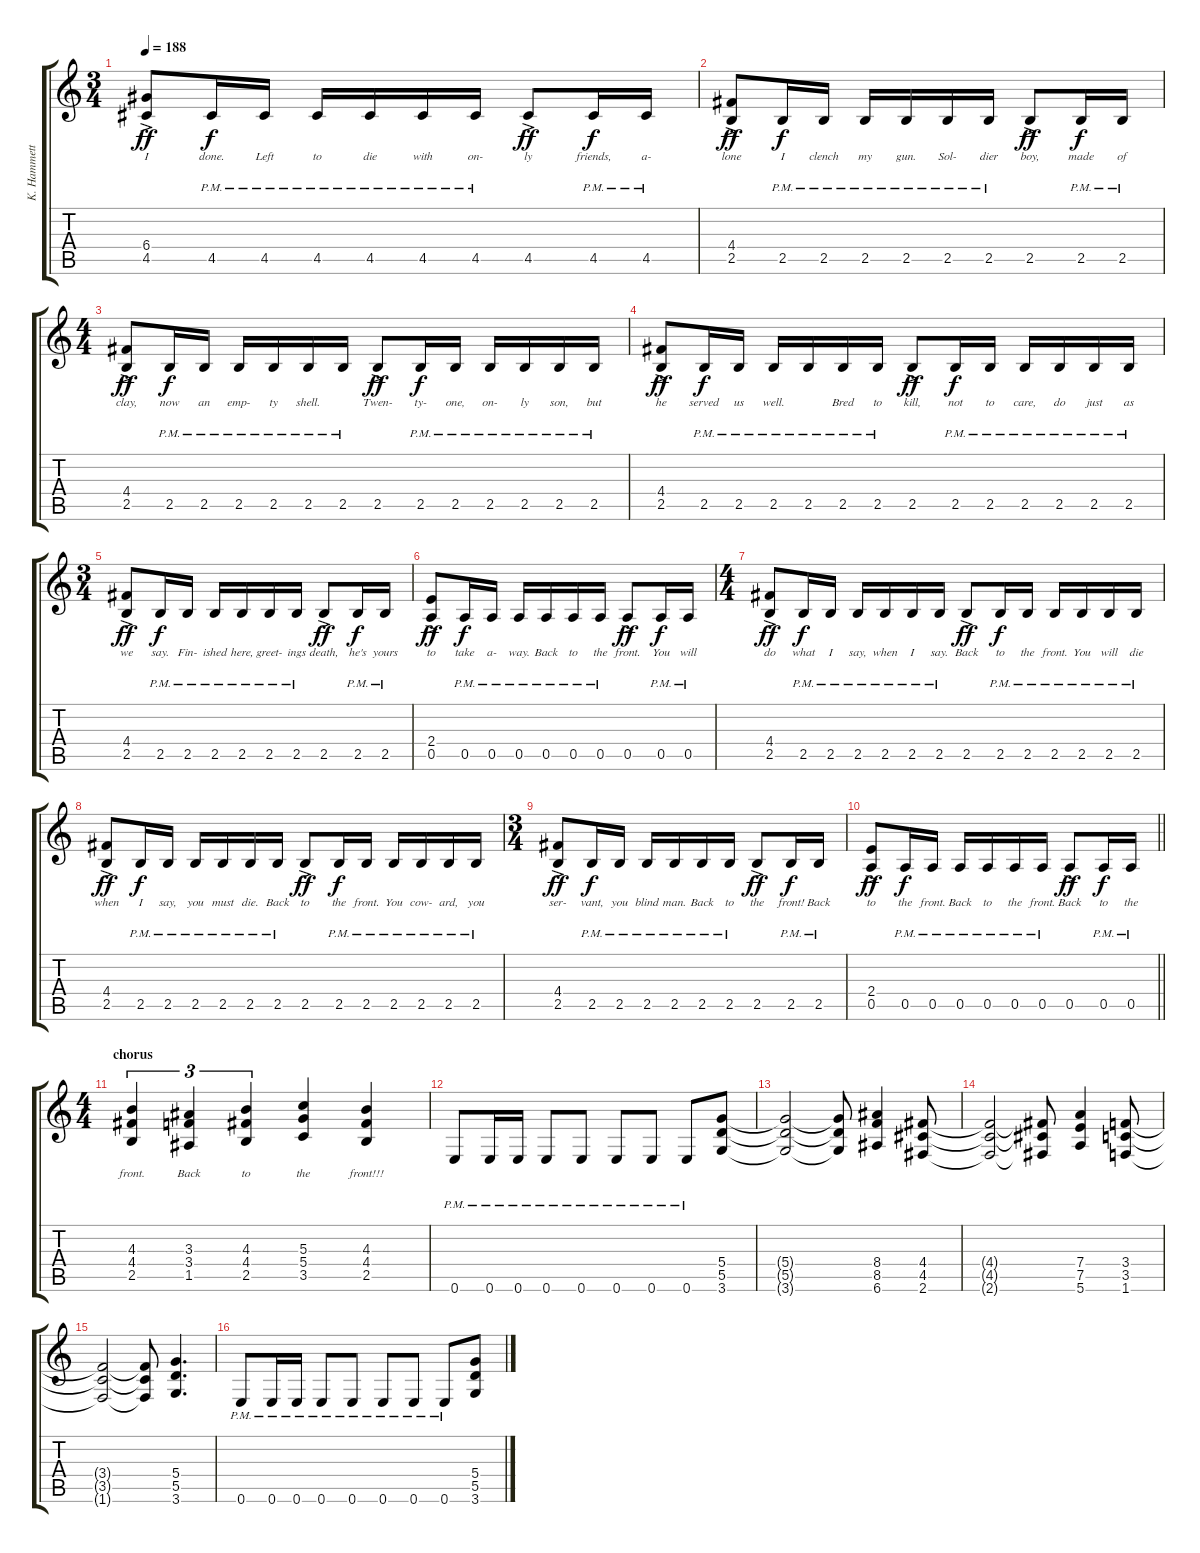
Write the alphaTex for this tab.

\track ("K. Hammett - Rhythm guitar" "K. Hammett") {instrument distortionguitar}
\staff {score tabs}
\tuning (E4 B3 G3 D3 A2 E2) {hide}
\ts (3 4)
\tempo 188
\clef g2
\ks c
(6.4{ac} 4.5{ac}).8{lyrics (0 "I") lyrics (1 "") lyrics (2 "") lyrics (3 "") lyrics (4 "") dy ff} 4.5{pm}.16{lyrics (0 "done.") lyrics (1 "") lyrics (2 "") lyrics (3 "") lyrics (4 "") dy f} 4.5{pm}.16{lyrics (0 "Left") lyrics (1 "") lyrics (2 "") lyrics (3 "") lyrics (4 "")} 4.5{pm}.16{lyrics (0 "to") lyrics (1 "") lyrics (2 "") lyrics (3 "") lyrics (4 "")} 4.5{pm}.16{lyrics (0 "die") lyrics (1 "") lyrics (2 "") lyrics (3 "") lyrics (4 "")} 4.5{pm}.16{lyrics (0 "with") lyrics (1 "") lyrics (2 "") lyrics (3 "") lyrics (4 "")} 4.5{pm}.16{lyrics (0 "on-") lyrics (1 "") lyrics (2 "") lyrics (3 "") lyrics (4 "")} 4.5{ac}.8{lyrics (0 "ly") lyrics (1 "") lyrics (2 "") lyrics (3 "") lyrics (4 "") dy ff} 4.5{pm}.16{lyrics (0 "friends,") lyrics (1 "") lyrics (2 "") lyrics (3 "") lyrics (4 "") dy f} 4.5{pm}.16{lyrics (0 "a-") lyrics (1 "") lyrics (2 "") lyrics (3 "") lyrics (4 "")} |
(4.4{ac} 2.5{ac}).8{lyrics (0 "lone") lyrics (1 "") lyrics (2 "") lyrics (3 "") lyrics (4 "") dy ff} 2.5{pm}.16{lyrics (0 "I") lyrics (1 "") lyrics (2 "") lyrics (3 "") lyrics (4 "") dy f} 2.5{pm}.16{lyrics (0 "clench") lyrics (1 "") lyrics (2 "") lyrics (3 "") lyrics (4 "")} 2.5{pm}.16{lyrics (0 "my") lyrics (1 "") lyrics (2 "") lyrics (3 "") lyrics (4 "")} 2.5{pm}.16{lyrics (0 "gun.") lyrics (1 "") lyrics (2 "") lyrics (3 "") lyrics (4 "")} 2.5{pm}.16{lyrics (0 "Sol-") lyrics (1 "") lyrics (2 "") lyrics (3 "") lyrics (4 "")} 2.5{pm}.16{lyrics (0 "dier") lyrics (1 "") lyrics (2 "") lyrics (3 "") lyrics (4 "")} 2.5{ac}.8{lyrics (0 "boy,") lyrics (1 "") lyrics (2 "") lyrics (3 "") lyrics (4 "") dy ff} 2.5{pm}.16{lyrics (0 "made") lyrics (1 "") lyrics (2 "") lyrics (3 "") lyrics (4 "") dy f} 2.5{pm}.16{lyrics (0 "of") lyrics (1 "") lyrics (2 "") lyrics (3 "") lyrics (4 "")} |
\ts (4 4)
(4.4{ac} 2.5{ac}).8{lyrics (0 "clay,") lyrics (1 "") lyrics (2 "") lyrics (3 "") lyrics (4 "") dy ff} 2.5{pm}.16{lyrics (0 "now") lyrics (1 "") lyrics (2 "") lyrics (3 "") lyrics (4 "") dy f} 2.5{pm}.16{lyrics (0 "an") lyrics (1 "") lyrics (2 "") lyrics (3 "") lyrics (4 "")} 2.5{pm}.16{lyrics (0 "emp-") lyrics (1 "") lyrics (2 "") lyrics (3 "") lyrics (4 "")} 2.5{pm}.16{lyrics (0 "ty") lyrics (1 "") lyrics (2 "") lyrics (3 "") lyrics (4 "")} 2.5{pm}.16{lyrics (0 "shell.") lyrics (1 "") lyrics (2 "") lyrics (3 "") lyrics (4 "")} 2.5{pm}.16{lyrics (0 "") lyrics (1 "") lyrics (2 "") lyrics (3 "") lyrics (4 "")} 2.5{ac}.8{lyrics (0 "Twen-") lyrics (1 "") lyrics (2 "") lyrics (3 "") lyrics (4 "") dy ff} 2.5{pm}.16{lyrics (0 "ty-") lyrics (1 "") lyrics (2 "") lyrics (3 "") lyrics (4 "") dy f} 2.5{pm}.16{lyrics (0 "one,") lyrics (1 "") lyrics (2 "") lyrics (3 "") lyrics (4 "")} 2.5{pm}.16{lyrics (0 "on-") lyrics (1 "") lyrics (2 "") lyrics (3 "") lyrics (4 "")} 2.5{pm}.16{lyrics (0 "ly") lyrics (1 "") lyrics (2 "") lyrics (3 "") lyrics (4 "")} 2.5{pm}.16{lyrics (0 "son,") lyrics (1 "") lyrics (2 "") lyrics (3 "") lyrics (4 "")} 2.5{pm}.16{lyrics (0 "but") lyrics (1 "") lyrics (2 "") lyrics (3 "") lyrics (4 "")} |
(4.4{ac} 2.5{ac}).8{lyrics (0 "he") lyrics (1 "") lyrics (2 "") lyrics (3 "") lyrics (4 "") dy ff} 2.5{pm}.16{lyrics (0 "served") lyrics (1 "") lyrics (2 "") lyrics (3 "") lyrics (4 "") dy f} 2.5{pm}.16{lyrics (0 "us") lyrics (1 "") lyrics (2 "") lyrics (3 "") lyrics (4 "")} 2.5{pm}.16{lyrics (0 "well.") lyrics (1 "") lyrics (2 "") lyrics (3 "") lyrics (4 "")} 2.5{pm}.16{lyrics (0 "") lyrics (1 "") lyrics (2 "") lyrics (3 "") lyrics (4 "")} 2.5{pm}.16{lyrics (0 "Bred") lyrics (1 "") lyrics (2 "") lyrics (3 "") lyrics (4 "")} 2.5{pm}.16{lyrics (0 "to") lyrics (1 "") lyrics (2 "") lyrics (3 "") lyrics (4 "")} 2.5{ac}.8{lyrics (0 "kill,") lyrics (1 "") lyrics (2 "") lyrics (3 "") lyrics (4 "") dy ff} 2.5{pm}.16{lyrics (0 "not") lyrics (1 "") lyrics (2 "") lyrics (3 "") lyrics (4 "") dy f} 2.5{pm}.16{lyrics (0 "to") lyrics (1 "") lyrics (2 "") lyrics (3 "") lyrics (4 "")} 2.5{pm}.16{lyrics (0 "care,") lyrics (1 "") lyrics (2 "") lyrics (3 "") lyrics (4 "")} 2.5{pm}.16{lyrics (0 "do") lyrics (1 "") lyrics (2 "") lyrics (3 "") lyrics (4 "")} 2.5{pm}.16{lyrics (0 "just") lyrics (1 "") lyrics (2 "") lyrics (3 "") lyrics (4 "")} 2.5{pm}.16{lyrics (0 "as") lyrics (1 "") lyrics (2 "") lyrics (3 "") lyrics (4 "")} |
\ts (3 4)
(4.4{ac} 2.5{ac}).8{lyrics (0 "we") lyrics (1 "") lyrics (2 "") lyrics (3 "") lyrics (4 "") dy ff} 2.5{pm}.16{lyrics (0 "say.") lyrics (1 "") lyrics (2 "") lyrics (3 "") lyrics (4 "") dy f} 2.5{pm}.16{lyrics (0 "Fin-") lyrics (1 "") lyrics (2 "") lyrics (3 "") lyrics (4 "")} 2.5{pm}.16{lyrics (0 "ished") lyrics (1 "") lyrics (2 "") lyrics (3 "") lyrics (4 "")} 2.5{pm}.16{lyrics (0 "here,") lyrics (1 "") lyrics (2 "") lyrics (3 "") lyrics (4 "")} 2.5{pm}.16{lyrics (0 "greet-") lyrics (1 "") lyrics (2 "") lyrics (3 "") lyrics (4 "")} 2.5{pm}.16{lyrics (0 "ings") lyrics (1 "") lyrics (2 "") lyrics (3 "") lyrics (4 "")} 2.5{ac}.8{lyrics (0 "death,") lyrics (1 "") lyrics (2 "") lyrics (3 "") lyrics (4 "") dy ff} 2.5{pm}.16{lyrics (0 "he's") lyrics (1 "") lyrics (2 "") lyrics (3 "") lyrics (4 "") dy f} 2.5{pm}.16{lyrics (0 "yours") lyrics (1 "") lyrics (2 "") lyrics (3 "") lyrics (4 "")} |
(2.4{ac} 0.5{ac}).8{lyrics (0 "to") lyrics (1 "") lyrics (2 "") lyrics (3 "") lyrics (4 "") dy ff} 0.5{pm}.16{lyrics (0 "take") lyrics (1 "") lyrics (2 "") lyrics (3 "") lyrics (4 "") dy f} 0.5{pm}.16{lyrics (0 "a-") lyrics (1 "") lyrics (2 "") lyrics (3 "") lyrics (4 "")} 0.5{pm}.16{lyrics (0 "way.") lyrics (1 "") lyrics (2 "") lyrics (3 "") lyrics (4 "")} 0.5{pm}.16{lyrics (0 "Back") lyrics (1 "") lyrics (2 "") lyrics (3 "") lyrics (4 "")} 0.5{pm}.16{lyrics (0 "to") lyrics (1 "") lyrics (2 "") lyrics (3 "") lyrics (4 "")} 0.5{pm}.16{lyrics (0 "the") lyrics (1 "") lyrics (2 "") lyrics (3 "") lyrics (4 "")} 0.5{ac}.8{lyrics (0 "front.") lyrics (1 "") lyrics (2 "") lyrics (3 "") lyrics (4 "") dy ff} 0.5{pm}.16{lyrics (0 "You") lyrics (1 "") lyrics (2 "") lyrics (3 "") lyrics (4 "") dy f} 0.5{pm}.16{lyrics (0 "will") lyrics (1 "") lyrics (2 "") lyrics (3 "") lyrics (4 "")} |
\ts (4 4)
(4.4{ac} 2.5{ac}).8{lyrics (0 "do") lyrics (1 "") lyrics (2 "") lyrics (3 "") lyrics (4 "") dy ff} 2.5{pm}.16{lyrics (0 "what") lyrics (1 "") lyrics (2 "") lyrics (3 "") lyrics (4 "") dy f} 2.5{pm}.16{lyrics (0 "I") lyrics (1 "") lyrics (2 "") lyrics (3 "") lyrics (4 "")} 2.5{pm}.16{lyrics (0 "say,") lyrics (1 "") lyrics (2 "") lyrics (3 "") lyrics (4 "")} 2.5{pm}.16{lyrics (0 "when") lyrics (1 "") lyrics (2 "") lyrics (3 "") lyrics (4 "")} 2.5{pm}.16{lyrics (0 "I") lyrics (1 "") lyrics (2 "") lyrics (3 "") lyrics (4 "")} 2.5{pm}.16{lyrics (0 "say.") lyrics (1 "") lyrics (2 "") lyrics (3 "") lyrics (4 "")} 2.5{ac}.8{lyrics (0 "Back") lyrics (1 "") lyrics (2 "") lyrics (3 "") lyrics (4 "") dy ff} 2.5{pm}.16{lyrics (0 "to") lyrics (1 "") lyrics (2 "") lyrics (3 "") lyrics (4 "") dy f} 2.5{pm}.16{lyrics (0 "the") lyrics (1 "") lyrics (2 "") lyrics (3 "") lyrics (4 "")} 2.5{pm}.16{lyrics (0 "front.") lyrics (1 "") lyrics (2 "") lyrics (3 "") lyrics (4 "")} 2.5{pm}.16{lyrics (0 "You") lyrics (1 "") lyrics (2 "") lyrics (3 "") lyrics (4 "")} 2.5{pm}.16{lyrics (0 "will") lyrics (1 "") lyrics (2 "") lyrics (3 "") lyrics (4 "")} 2.5{pm}.16{lyrics (0 "die") lyrics (1 "") lyrics (2 "") lyrics (3 "") lyrics (4 "")} |
(4.4{ac} 2.5{ac}).8{lyrics (0 "when") lyrics (1 "") lyrics (2 "") lyrics (3 "") lyrics (4 "") dy ff} 2.5{pm}.16{lyrics (0 "I") lyrics (1 "") lyrics (2 "") lyrics (3 "") lyrics (4 "") dy f} 2.5{pm}.16{lyrics (0 "say,") lyrics (1 "") lyrics (2 "") lyrics (3 "") lyrics (4 "")} 2.5{pm}.16{lyrics (0 "you") lyrics (1 "") lyrics (2 "") lyrics (3 "") lyrics (4 "")} 2.5{pm}.16{lyrics (0 "must") lyrics (1 "") lyrics (2 "") lyrics (3 "") lyrics (4 "")} 2.5{pm}.16{lyrics (0 "die.") lyrics (1 "") lyrics (2 "") lyrics (3 "") lyrics (4 "")} 2.5{pm}.16{lyrics (0 "Back") lyrics (1 "") lyrics (2 "") lyrics (3 "") lyrics (4 "")} 2.5{ac}.8{lyrics (0 "to") lyrics (1 "") lyrics (2 "") lyrics (3 "") lyrics (4 "") dy ff} 2.5{pm}.16{lyrics (0 "the") lyrics (1 "") lyrics (2 "") lyrics (3 "") lyrics (4 "") dy f} 2.5{pm}.16{lyrics (0 "front.") lyrics (1 "") lyrics (2 "") lyrics (3 "") lyrics (4 "")} 2.5{pm}.16{lyrics (0 "You") lyrics (1 "") lyrics (2 "") lyrics (3 "") lyrics (4 "")} 2.5{pm}.16{lyrics (0 "cow-") lyrics (1 "") lyrics (2 "") lyrics (3 "") lyrics (4 "")} 2.5{pm}.16{lyrics (0 "ard,") lyrics (1 "") lyrics (2 "") lyrics (3 "") lyrics (4 "")} 2.5{pm}.16{lyrics (0 "you") lyrics (1 "") lyrics (2 "") lyrics (3 "") lyrics (4 "")} |
\ts (3 4)
(4.4{ac} 2.5{ac}).8{lyrics (0 "ser-") lyrics (1 "") lyrics (2 "") lyrics (3 "") lyrics (4 "") dy ff} 2.5{pm}.16{lyrics (0 "vant,") lyrics (1 "") lyrics (2 "") lyrics (3 "") lyrics (4 "") dy f} 2.5{pm}.16{lyrics (0 "you") lyrics (1 "") lyrics (2 "") lyrics (3 "") lyrics (4 "")} 2.5{pm}.16{lyrics (0 "blind") lyrics (1 "") lyrics (2 "") lyrics (3 "") lyrics (4 "")} 2.5{pm}.16{lyrics (0 "man.") lyrics (1 "") lyrics (2 "") lyrics (3 "") lyrics (4 "")} 2.5{pm}.16{lyrics (0 "Back") lyrics (1 "") lyrics (2 "") lyrics (3 "") lyrics (4 "")} 2.5{pm}.16{lyrics (0 "to") lyrics (1 "") lyrics (2 "") lyrics (3 "") lyrics (4 "")} 2.5{ac}.8{lyrics (0 "the") lyrics (1 "") lyrics (2 "") lyrics (3 "") lyrics (4 "") dy ff} 2.5{pm}.16{lyrics (0 "front!") lyrics (1 "") lyrics (2 "") lyrics (3 "") lyrics (4 "") dy f} 2.5{pm}.16{lyrics (0 "Back") lyrics (1 "") lyrics (2 "") lyrics (3 "") lyrics (4 "")} |
\barLineRight lightlight
(2.4{ac} 0.5{ac}).8{lyrics (0 "to") lyrics (1 "") lyrics (2 "") lyrics (3 "") lyrics (4 "") dy ff} 0.5{pm}.16{lyrics (0 "the") lyrics (1 "") lyrics (2 "") lyrics (3 "") lyrics (4 "") dy f} 0.5{pm}.16{lyrics (0 "front.") lyrics (1 "") lyrics (2 "") lyrics (3 "") lyrics (4 "")} 0.5{pm}.16{lyrics (0 "Back") lyrics (1 "") lyrics (2 "") lyrics (3 "") lyrics (4 "")} 0.5{pm}.16{lyrics (0 "to") lyrics (1 "") lyrics (2 "") lyrics (3 "") lyrics (4 "")} 0.5{pm}.16{lyrics (0 "the") lyrics (1 "") lyrics (2 "") lyrics (3 "") lyrics (4 "")} 0.5{pm}.16{lyrics (0 "front.") lyrics (1 "") lyrics (2 "") lyrics (3 "") lyrics (4 "")} 0.5{ac}.8{lyrics (0 "Back") lyrics (1 "") lyrics (2 "") lyrics (3 "") lyrics (4 "") dy ff} 0.5{pm}.16{lyrics (0 "to") lyrics (1 "") lyrics (2 "") lyrics (3 "") lyrics (4 "") dy f} 0.5{pm}.16{lyrics (0 "the") lyrics (1 "") lyrics (2 "") lyrics (3 "") lyrics (4 "")} |
\ts (4 4)
\section ("" "chorus")
(4.3 4.4 2.5).4{tu (3 2) lyrics (0 "front.") lyrics (1 "") lyrics (2 "") lyrics (3 "") lyrics (4 "")} (3.3 3.4 1.5).4{tu (3 2) lyrics (0 "Back") lyrics (1 "") lyrics (2 "") lyrics (3 "") lyrics (4 "")} (4.3 4.4 2.5).4{tu (3 2) lyrics (0 "to") lyrics (1 "") lyrics (2 "") lyrics (3 "") lyrics (4 "")} (5.3 5.4 3.5).4{lyrics (0 "the") lyrics (1 "") lyrics (2 "") lyrics (3 "") lyrics (4 "")} (4.3 4.4 2.5).4{lyrics (0 "front!!!") lyrics (1 "") lyrics (2 "") lyrics (3 "") lyrics (4 "")} |
0.6{pm}.8 0.6{pm}.16 0.6{pm}.16 0.6{pm}.8 0.6{pm}.8 0.6{pm}.8 0.6{pm}.8 0.6{pm}.8 (5.4 5.5 3.6).8 |
(5.4{t} 5.5{t} 3.6{t}).2 (5.4{t} 5.5{t} 3.6{t}).8 (8.4 8.5 6.6).4 (4.4 4.5 2.6).8 |
(4.4{t} 4.5{t} 2.6{t}).2 (4.4{t} 4.5{t} 2.6{t}).8 (7.4 7.5 5.6).4 (3.4 3.5 1.6).8 |
(3.4{t} 3.5{t} 1.6{t}).2 (3.4{t} 3.5{t} 1.6{t}).8 (5.4 5.5 3.6).4{d} |
0.6{pm}.8 0.6{pm}.16 0.6{pm}.16 0.6{pm}.8 0.6{pm}.8 0.6{pm}.8 0.6{pm}.8 0.6{pm}.8 (5.4 5.5 3.6).8
